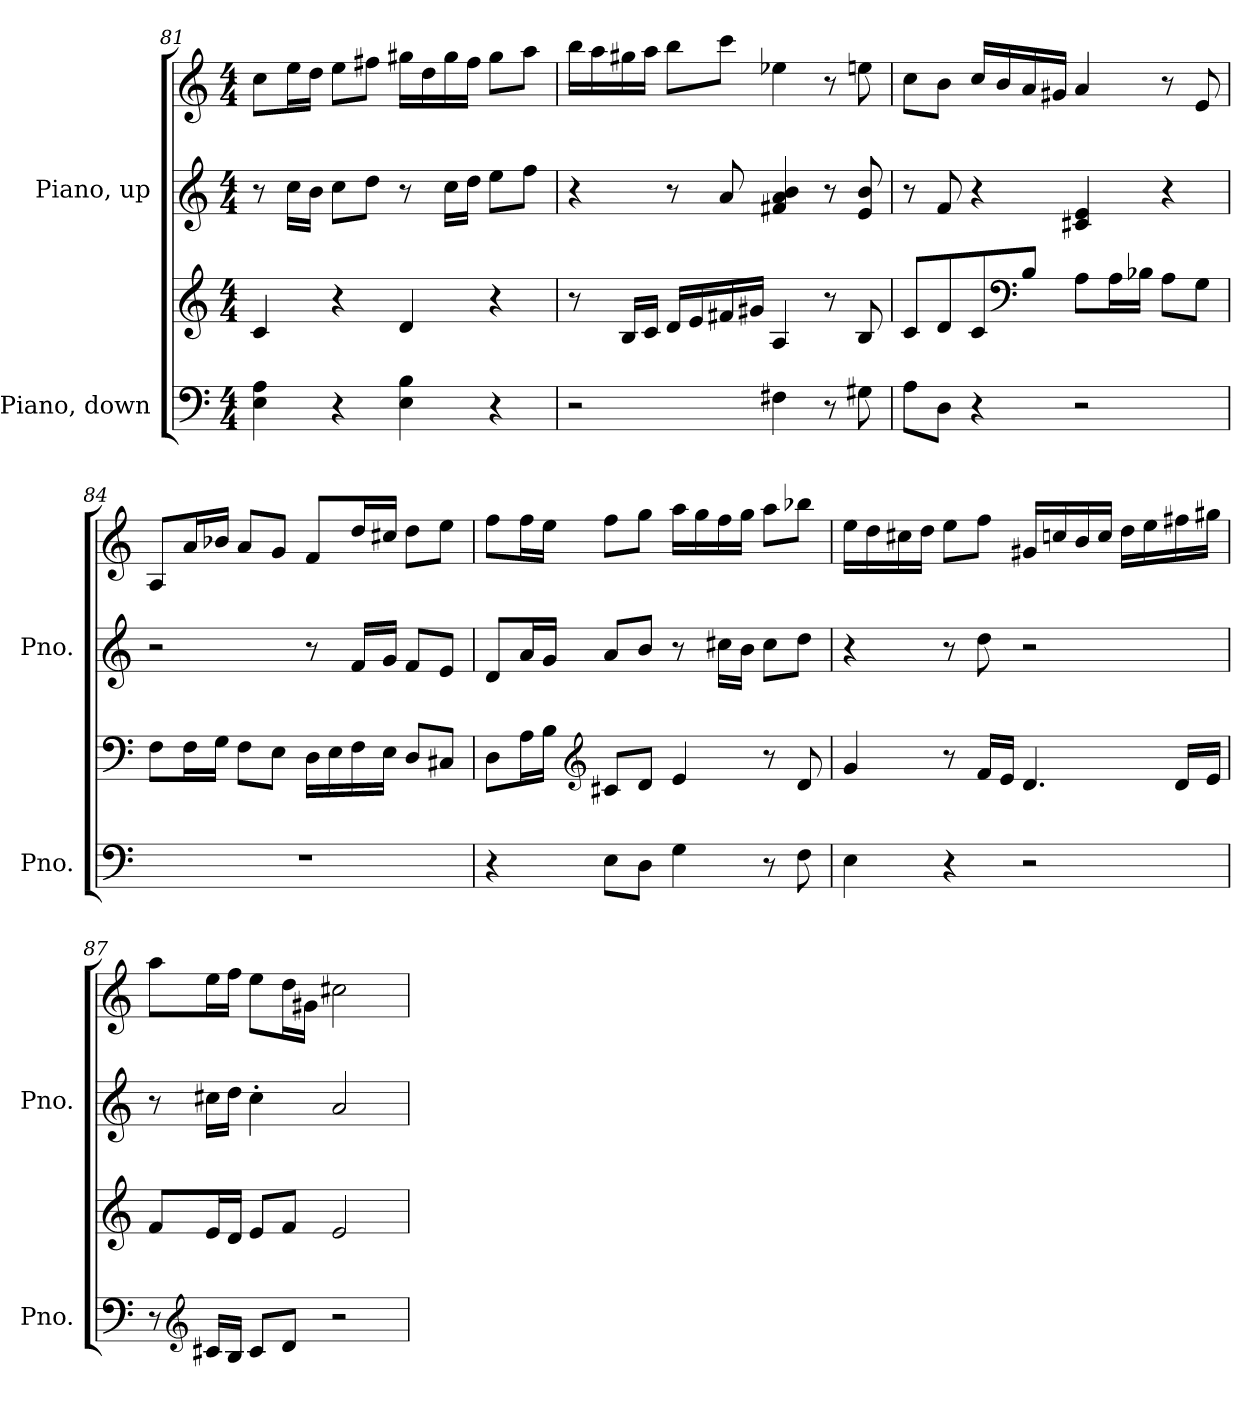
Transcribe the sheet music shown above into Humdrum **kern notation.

**kern	**kern	**kern	**kern
*part2	*part2	*part1	*part1
*staff4	*staff3	*staff2	*staff1
*I"Piano, down	*	*I"Piano, up	*
*I'Pno.	*	*I'Pno.	*
*clefF4	*clefG2	*clefG2	*clefG2
*k[]	*k[]	*k[]	*k[]
*M4/4	*M4/4	*M4/4	*M4/4
=81	=81	=81	=81
4E\ 4A\	4c/	8r	8cc\L
.	.	16cc\LL	16ee\L
.	.	16b\JJ	16dd\JJ
4r	4r	8cc\L	8ee\L
.	.	8dd\J	8ff#X\J
4E\ 4B\	4d/	8r	16gg#X\LL
.	.	.	16dd\
.	.	16cc\LL	16gg#\
.	.	16dd\JJ	16ff#\JJ
4r	4r	8ee\L	8gg#\L
.	.	8ff\J	8aa\J
!!LO:PB:g=z
=82	=82	=82	=82
2r	8r	4r	16bb\LL
.	.	.	16aa\
.	16B/LL	.	16gg#X\
.	16c/JJ	.	16aa\JJ
.	16d/LL	8r	8bb\L
.	16e/	.	.
.	16f#X/	8a/	8ccc\J
.	16g#X/JJ	.	.
4F#X\	4A/	4f#X/ 4a/ 4b/	4ee-X\
8r	8r	8r	8r
8G#X\	8B/	8e/ 8b/	8een\
=83	=83	=83	=83
8A\L	8c/L	8r	8cc\L
8D\J	8d/	8f/	8b\J
4r	8c/	4r	16cc/LL
.	.	.	16b/
*	*clefF4	*	*
.	8B/J	.	16a/
.	.	.	16g#X/JJ
2r	8A\L	4c#X/ 4e/	4a/
.	16A\L	.	.
.	16B-X\JJ	.	.
.	8A\L	4r	8r
.	8G\J	.	8e/
!!LO:LB:g=z
=84	=84	=84	=84
1r	8F\L	2r	8A/L
.	16F\L	.	16a/L
.	16G\JJ	.	16b-X/JJ
.	8F\L	.	8a/L
.	8E\J	.	8g/J
.	16D\LL	8r	8f/L
.	16E\	.	.
.	16F\	16f/LL	16dd/L
.	16E\JJ	16g/JJ	16cc#X/JJ
.	8D/L	8f/L	8dd\L
.	8C#X/J	8e/J	8ee\J
=85	=85	=85	=85
4r	8D\L	8d/L	8ff\L
.	16A\L	16a/L	16ff\L
.	16B\JJ	16g/JJ	16ee\JJ
*	*clefG2	*	*
8E\L	8c#X/L	8a/L	8ff\L
8D\J	8d/J	8b/J	8gg\J
4G\	4e/	8r	16aa\LL
.	.	.	16gg\
.	.	16cc#X\LL	16ff\
.	.	16b\JJ	16gg\JJ
8r	8r	8cc#\L	8aa\L
8F\	8d/	8dd\J	8bb-X\J
!!LO:LB:g=z
=86	=86	=86	=86
4E\	4g/	4r	16ee\LL
.	.	.	16dd\
.	.	.	16cc#X\
.	.	.	16dd\JJ
4r	8r	8r	8ee\L
.	16f/LL	8dd\	8ff\J
.	16e/JJ	.	.
2r	4.d/	2r	16g#X/LL
.	.	.	16ccn/
.	.	.	16b/
.	.	.	16cc/JJ
.	.	.	16dd\LL
.	.	.	16ee\
.	16d/LL	.	16ff#X\
.	16e/JJ	.	16gg#X\JJ
=87	=87	=87	=87
8r	8f/L	8r	8aa\L
*clefG2	*	*	*
16c#X/LL	16e/L	16cc#X\LL	16ee\L
16B/JJ	16d/JJ	16dd\JJ	16ff\JJ
8c#/L	8e/L	4cc#'\	8ee\L
8d/J	8f/J	.	16dd\L
.	.	.	16g#X\JJ
2r	2e/	2a/	2cc#X\
=	=	=	=
*-	*-	*-	*-
